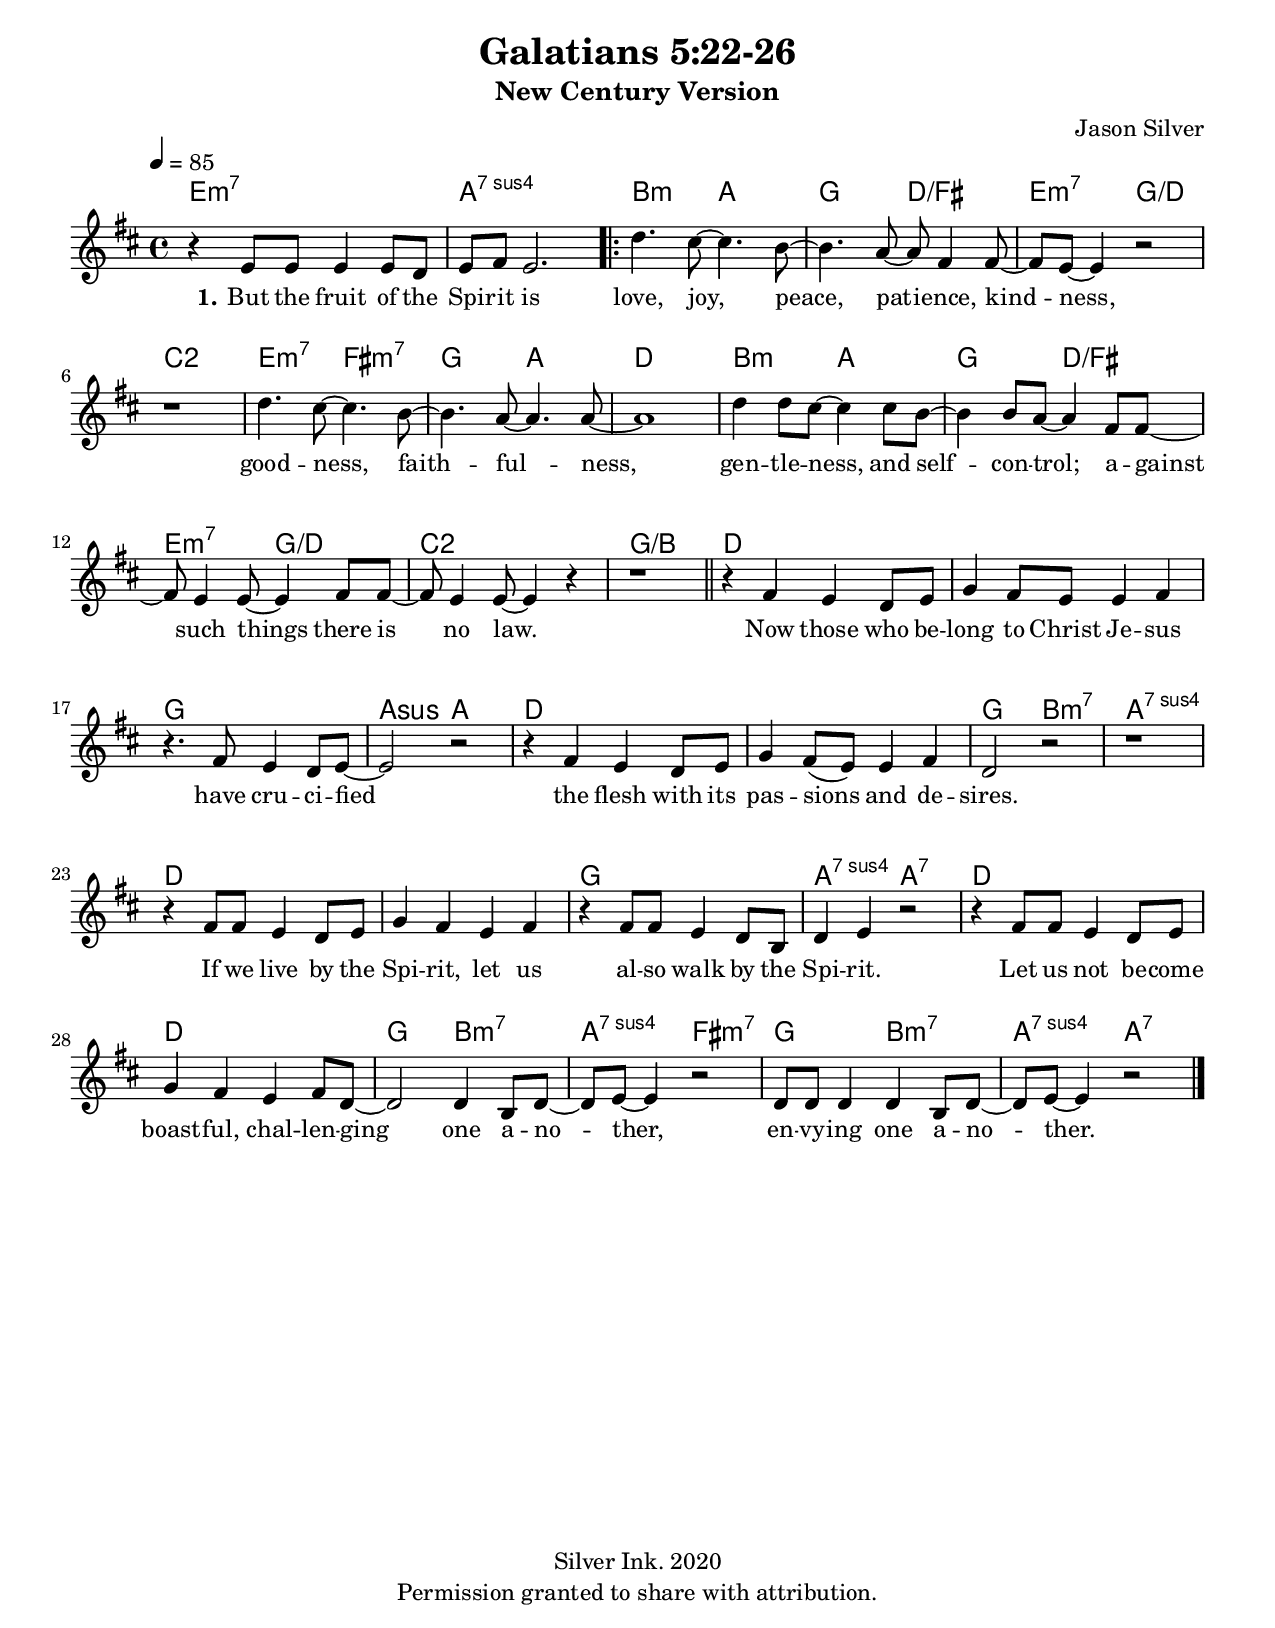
\language "english"
\version "2.18.2"
#(define (line-break-every-nth-engraver bars-per-line)
  (lambda (context)
     (make-engraver
       (acknowledgers ((paper-column-interface engraver grob source-engraver)
         (let ((current-bar (ly:context-property context 'currentBarNumber)))
           (if (= (remainder current-bar bars-per-line) 1)
               (if (eq? #t (ly:grob-property grob 'non-musical))
                   (set! (ly:grob-property grob 'line-break-permission) 'force)
                   (set! (ly:grob-property grob 'line-break-permission)
'())))))))))

\header {
  title = "Galatians 5:22-26"
  subtitle = "New Century Version"
  composer = "Jason Silver"
  poet = ""
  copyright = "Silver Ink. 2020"
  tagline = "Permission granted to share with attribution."
}
\paper {
  top-margin = #10
  bottom-margin = #4
  right-margin = #12
  left-margin = #12
  indent = #0
 	%min-systems-per-page = 10 % this allows you to squish line spacing

  % the distance between two systems in the same score:
  system-system-spacing = #'((basic-distance . 16 ) (minimum-distance . .10) (padding . 1 ) (stretchability . 00))
  % the distance between the last system of a score and the first system of the score that follows it, when no (title or top-level) markup exists between them:
  score-system-spacing = #'((basic-distance . 0) (minimum-distance . 0) (padding . 0) (stretchability . 0))
  % the distance between a (title or top-level) markup and the system that follows it:
  markup-system-spacing = #'((basic-distance . 0) (padding . 0) (stretchability . 0))
  % the distance between the last system of a score and the (title or top-level) markup that follows it:
  score-markup-spacing = #'((basic-distance . 0) (padding . 0) (stretchability . 0))
  % the distance between two (title or top-level) markups:
  markup-markup-spacing = #'((basic-distance . 0) (padding . 0))
  % the distance from the top of the printable area (i.e. the bottom of the top margin) to the first system on a page, when there is no (title or top-level) markup between the two:
  top-system-spacing = #'((basic-distance . 0) (minimum-distance . 0) (padding . 0))
  % the distance from the top of the printable area (i.e. the bottom of the top margin) to the first (title or top-level) markup on a page, when there is no system between the two:
  top-markup-spacing = #'((basic-distance . 0) (minimum-distance . 0) (padding . 0))
  % the distance from the last system or top-level markup on a page to the bottom of the printable area (i.e. the top of the bottom margin):
  last-bottom-spacing = #'((basic-distance . 0 ) (minimum-distance . 0) (padding . 0) (stretchability . 0))

  paper-width = 21.59\cm
  paper-height = 27.94\cm
}
slashOn = {
  \override Rest #'stencil = #ly:percent-repeat-item-interface::beat-slash
  \override Rest #'thickness = #'0.48
  \override Rest #'slope = #'1.2
  \override Rest #'Y-offset = #'-.0
}
slashOff = {
  \revert Rest #'stencil
}
LyricFontSize = #.5
lyricNote = {
  % use \once \set melismaBusyProperties = #'(tieMelismaBusy) on the tie where the note sits
  \once \override Lyrics.LyricText.font-shape = #'italic
  \once \override Lyrics.LyricText.font-size = #.2
  \once \override LyricText.self-alignment-X = #LEFT
}
lyricNotePlacement = {
	\once \override NoteHead.stencil = #ly:text-interface::print
	\once \override NoteHead.text = \markup \musicglyph #"rests.2"
	\once  \hide Stem
}
sectionTitle = #(define-music-function
    (parser location theTitle)
    (string?)
    #{
    \mark \markup { \large \bold \concat { "            " #theTitle } }
    #}
)
textRepeats  = #(define-music-function
    (parser location theTitle)
    (string?)
    #{
    \once \override Score.RehearsalMark #'break-visibility = #'#(#t #t #f)
    \mark \markup { \right-align \small #theTitle }
    #}
)
GotoCoda = {
  \once \override Score.RehearsalMark #'break-visibility = #'#(#t #t #f)
  \mark \markup { \small \musicglyph #"scripts.coda" }
}
Coda = {
  \once \override Score.RehearsalMark #'break-visibility = #'#(#f #t #t)
  \mark \markup { \small \musicglyph #"scripts.coda" }
}
Segno = {
  \once \override Score.RehearsalMark #'break-visibility = #'#(#f #t #t)
  \mark \markup { \small \musicglyph #"scripts.segno" }
}
chExceptionMusic = {
  <c d e g>1-\markup { "2" } % notate as 1.2.3.5
  <c f g>1-\markup {"sus"}
  <c a d g>1-\markup { "m2" } % 1.6.2.
  <c e g d'>1-\markup { \super "add9" } % 1.3.5.9
  <c ef g d'>1-\markup { "m" \super "add9" } % 1.3.5.9
}
chExceptions = #(append (sequential-music-to-chord-exceptions chExceptionMusic #t) ignatzekExceptions)
chordNames = \chordmode {
	\set chordNameExceptions = #chExceptions
	\set chordChanges = ##t % ##t(true) or ##f(false)
	\set Staff.midiInstrument = #"string ensemble 1"
  e1:m7 a:7sus4
  b2:m a g d:/fs e:m7 g:/d c1:1.2.3.5
  e2:m7 fs:m7 g a d1
  b2:m a g d:/fs e:m7 g:/d c1:1.2.3.5 g:/b
  
  d1 d g a2:sus4 a d1 d g2  b:m7 a1:7sus4
  d1 d g a2:7sus4 a:7 d1 d g2 b:m7 a:7sus4 fs:m7 g b:m7 a:7sus4 a:7
}
melody = \relative c'{
  \set Staff.midiInstrument = #"trumpet"
  %           \set melismaBusyProperties = #'()
  \time 4/4
	\key d  \major
	\clef treble
	\tempo 4 = 85
  \override Score.MetronomeMark.padding = #3
  r4 e8 e e4 e8 d e fs e2. \bar ".|:"
  d'4. cs8~cs4. b8~b4. a8~a8 fs4 fs8~fs e~e4 r2 r1
  d'4. cs8~cs4. b8~b4. a8~a4. a8~a1
  d4 d8 cs8~cs4 cs8 b8~b4 b8 a8~a4 fs8 fs~fs e4 e8~e4 fs8 fs~fs e4 e8~e4 r4
  r1
  \bar "||"
  r4 fs e d8 e g4 fs8 e e4 fs r4. fs8 e4 d8 e~e2 r2
  r4 fs e d8 e g4 fs8 (e) e4 fs d2 r2 r1
  r4 fs8 fs e4 d8 e g4 fs e fs r4 fs8 fs e4 d8 b d4 e r2
  r4 fs8 fs e4 d8 e g4 fs e fs8 d~d2 d4 b8 d~d e~e4 r2
  d8 d d4 d b8 d~d e~e4 r2
  \bar "|."
}
verseone = \lyricmode {
  \override LyricText #'font-size = \LyricFontSize
  \set stanza = "1."
  But the fruit of the Spi -- rit is 
  love, joy, peace, pat -- ience, kind -- ness, 
  good -- ness, faith -- ful -- ness,  
  gen -- tle -- ness, and self -- con -- trol;
  a -- gainst such things there is no law. 

  Now those who be -- long to Christ Je -- sus have cru -- ci -- fied 
  the flesh with its pas -- sions and de -- sires.

  If we live by the Spi -- rit, let us al -- so walk by the Spi -- rit.
   Let us not be -- come boast -- ful, chal -- len -- ging one a -- no -- ther,
  en -- vy -- ing one a -- no -- ther.
}
versetwo = \lyricmode {
	\override LyricText #'font-size = \LyricFontSize
  \set stanza = "2."
 
}
versethree = \lyricmode {
	\override LyricText #'font-size = \LyricFontSize
	\set stanza = "3."
}
versefour = \lyricmode {
	\override LyricText #'font-size = \LyricFontSize
	\set stanza = "3."
}
versefive = \lyricmode {
	\override LyricText #'font-size = \LyricFontSize
	\set stanza = "4."
}
versesix = \lyricmode {
	\override LyricText #'font-size = \LyricFontSize
}
verseseven = \lyricmode {
	\override LyricText #'font-size = \LyricFontSize
}
verseeight = \lyricmode {
}
\score {
	<<
		\new ChordNames  {
			\chordNames
		}
		\new Staff
		<<
			\new Voice = "one" {
				\melody
			}
			\addlyrics {
				\verseone
			}
			\addlyrics {
				\versetwo
			}
			\addlyrics {
				\versethree
			}
			\addlyrics {
				\versefour
			}
			\addlyrics {
				\versefive
			}
			\addlyrics {
				\versesix
			}
			\addlyrics {
				\verseseven
			}
			\addlyrics {
				\verseeight
			}
			>>
	>>
	\layout {
		#(layout-set-staff-size 20)
		\context {
			\Score
			% \override NonMusicalPaperColumn #'line-break-permission = ##f
			%\consists #(line-break-every-nth-engraver 4)
		}
	}
	\midi { }
}
